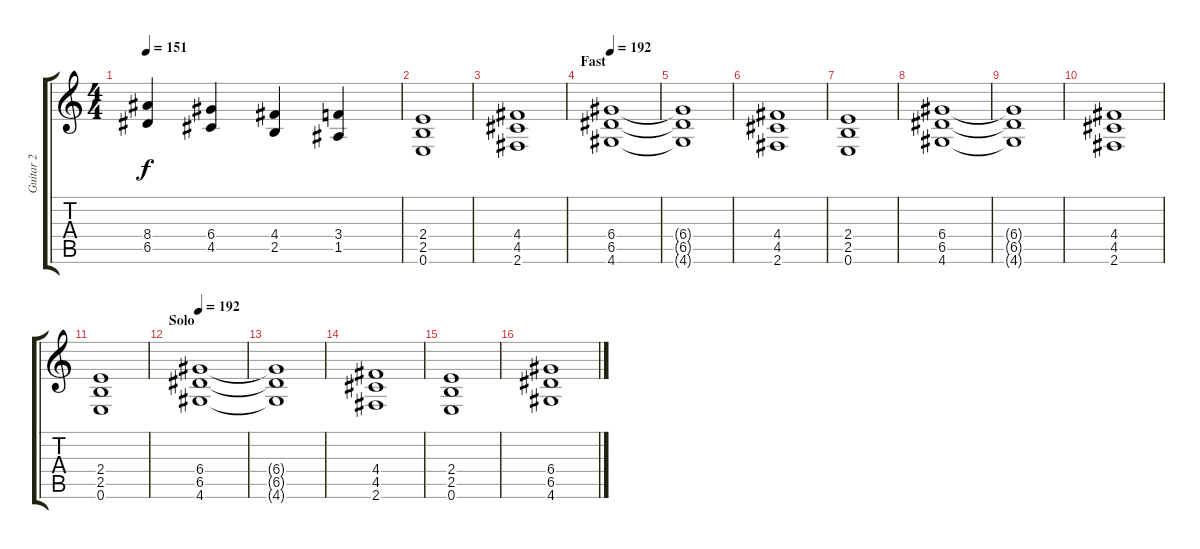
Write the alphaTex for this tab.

\track ("Guitar 2" "Guitar 2") {instrument distortionguitar}
\staff {score tabs}
\tuning (E4 B3 G3 D3 A2 E2) {hide}
\ts (4 4)
\tempo 151
\clef g2
\ks c
(8.4 6.5).4{dy f} (6.4 4.5).4 (4.4 2.5).4 (3.4 1.5).4 |
(2.4 2.5 0.6).1 |
(4.4 4.5 2.6).1 |
\section ("" "Fast")
\tempo 192
(6.4 6.5 4.6).1 |
(6.4{t} 6.5{t} 4.6{t}).1 |
(4.4 4.5 2.6).1 |
(2.4 2.5 0.6).1 |
(6.4 6.5 4.6).1 |
(6.4{t} 6.5{t} 4.6{t}).1 |
(4.4 4.5 2.6).1 |
(2.4 2.5 0.6).1 |
\section ("" "Solo")
\tempo 192
(6.4 6.5 4.6).1 |
(6.4{t} 6.5{t} 4.6{t}).1 |
(4.4 4.5 2.6).1 |
(2.4 2.5 0.6).1 |
(6.4 6.5 4.6).1
